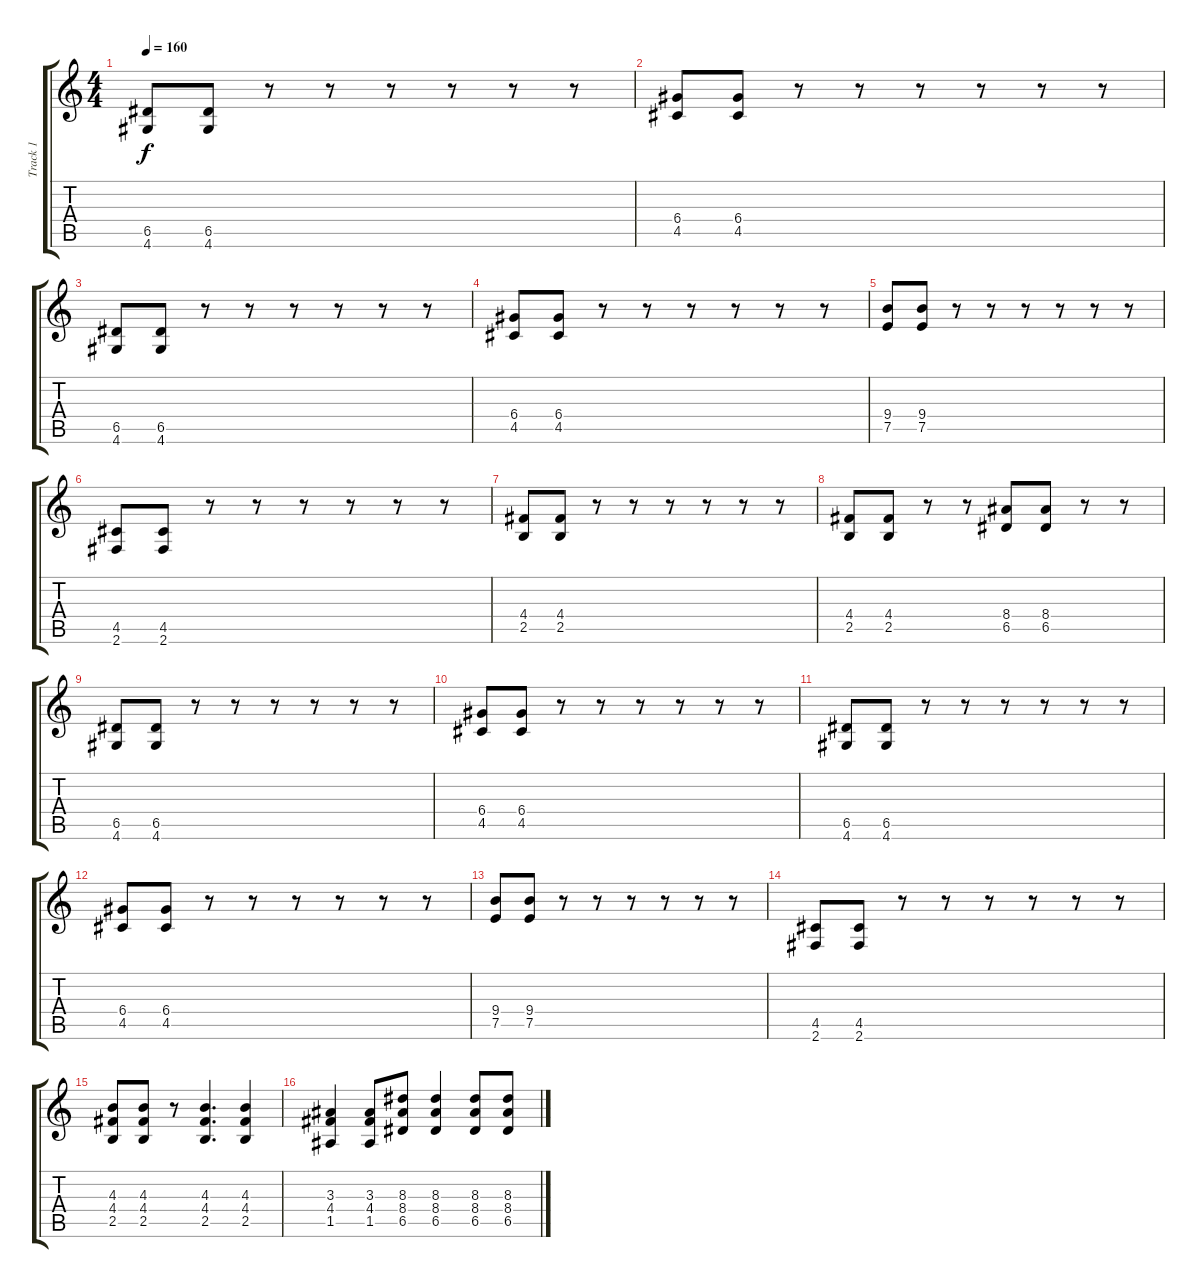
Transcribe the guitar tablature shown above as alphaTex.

\track ("Track 1" "Track 1") {instrument distortionguitar}
\staff {score tabs}
\tuning (E4 B3 G3 D3 A2 E2) {hide}
\ts (4 4)
\tempo 160
\clef g2
\ks c
(6.5 4.6).8{dy f} (6.5 4.6).8 r.8 r.8 r.8 r.8 r.8 r.8 |
(6.4 4.5).8 (6.4 4.5).8 r.8 r.8 r.8 r.8 r.8 r.8 |
(6.5 4.6).8 (6.5 4.6).8 r.8 r.8 r.8 r.8 r.8 r.8 |
(6.4 4.5).8 (6.4 4.5).8 r.8 r.8 r.8 r.8 r.8 r.8 |
(9.4 7.5).8 (9.4 7.5).8 r.8 r.8 r.8 r.8 r.8 r.8 |
(4.5 2.6).8 (4.5 2.6).8 r.8 r.8 r.8 r.8 r.8 r.8 |
(4.4 2.5).8 (4.4 2.5).8 r.8 r.8 r.8 r.8 r.8 r.8 |
(4.4 2.5).8 (4.4 2.5).8 r.8 r.8 (8.4 6.5).8 (8.4 6.5).8 r.8 r.8 |
(6.5 4.6).8 (6.5 4.6).8 r.8 r.8 r.8 r.8 r.8 r.8 |
(6.4 4.5).8 (6.4 4.5).8 r.8 r.8 r.8 r.8 r.8 r.8 |
(6.5 4.6).8 (6.5 4.6).8 r.8 r.8 r.8 r.8 r.8 r.8 |
(6.4 4.5).8 (6.4 4.5).8 r.8 r.8 r.8 r.8 r.8 r.8 |
(9.4 7.5).8 (9.4 7.5).8 r.8 r.8 r.8 r.8 r.8 r.8 |
(4.5 2.6).8 (4.5 2.6).8 r.8 r.8 r.8 r.8 r.8 r.8 |
(4.3 4.4 2.5).8 (4.3 4.4 2.5).8 r.8 (4.3 4.4 2.5).4{d} (4.3 4.4 2.5).4 |
(3.3 4.4 1.5).4 (3.3 4.4 1.5).8 (8.3 8.4 6.5).8 (8.3 8.4 6.5).4 (8.3 8.4 6.5).8 (8.3 8.4 6.5).8
